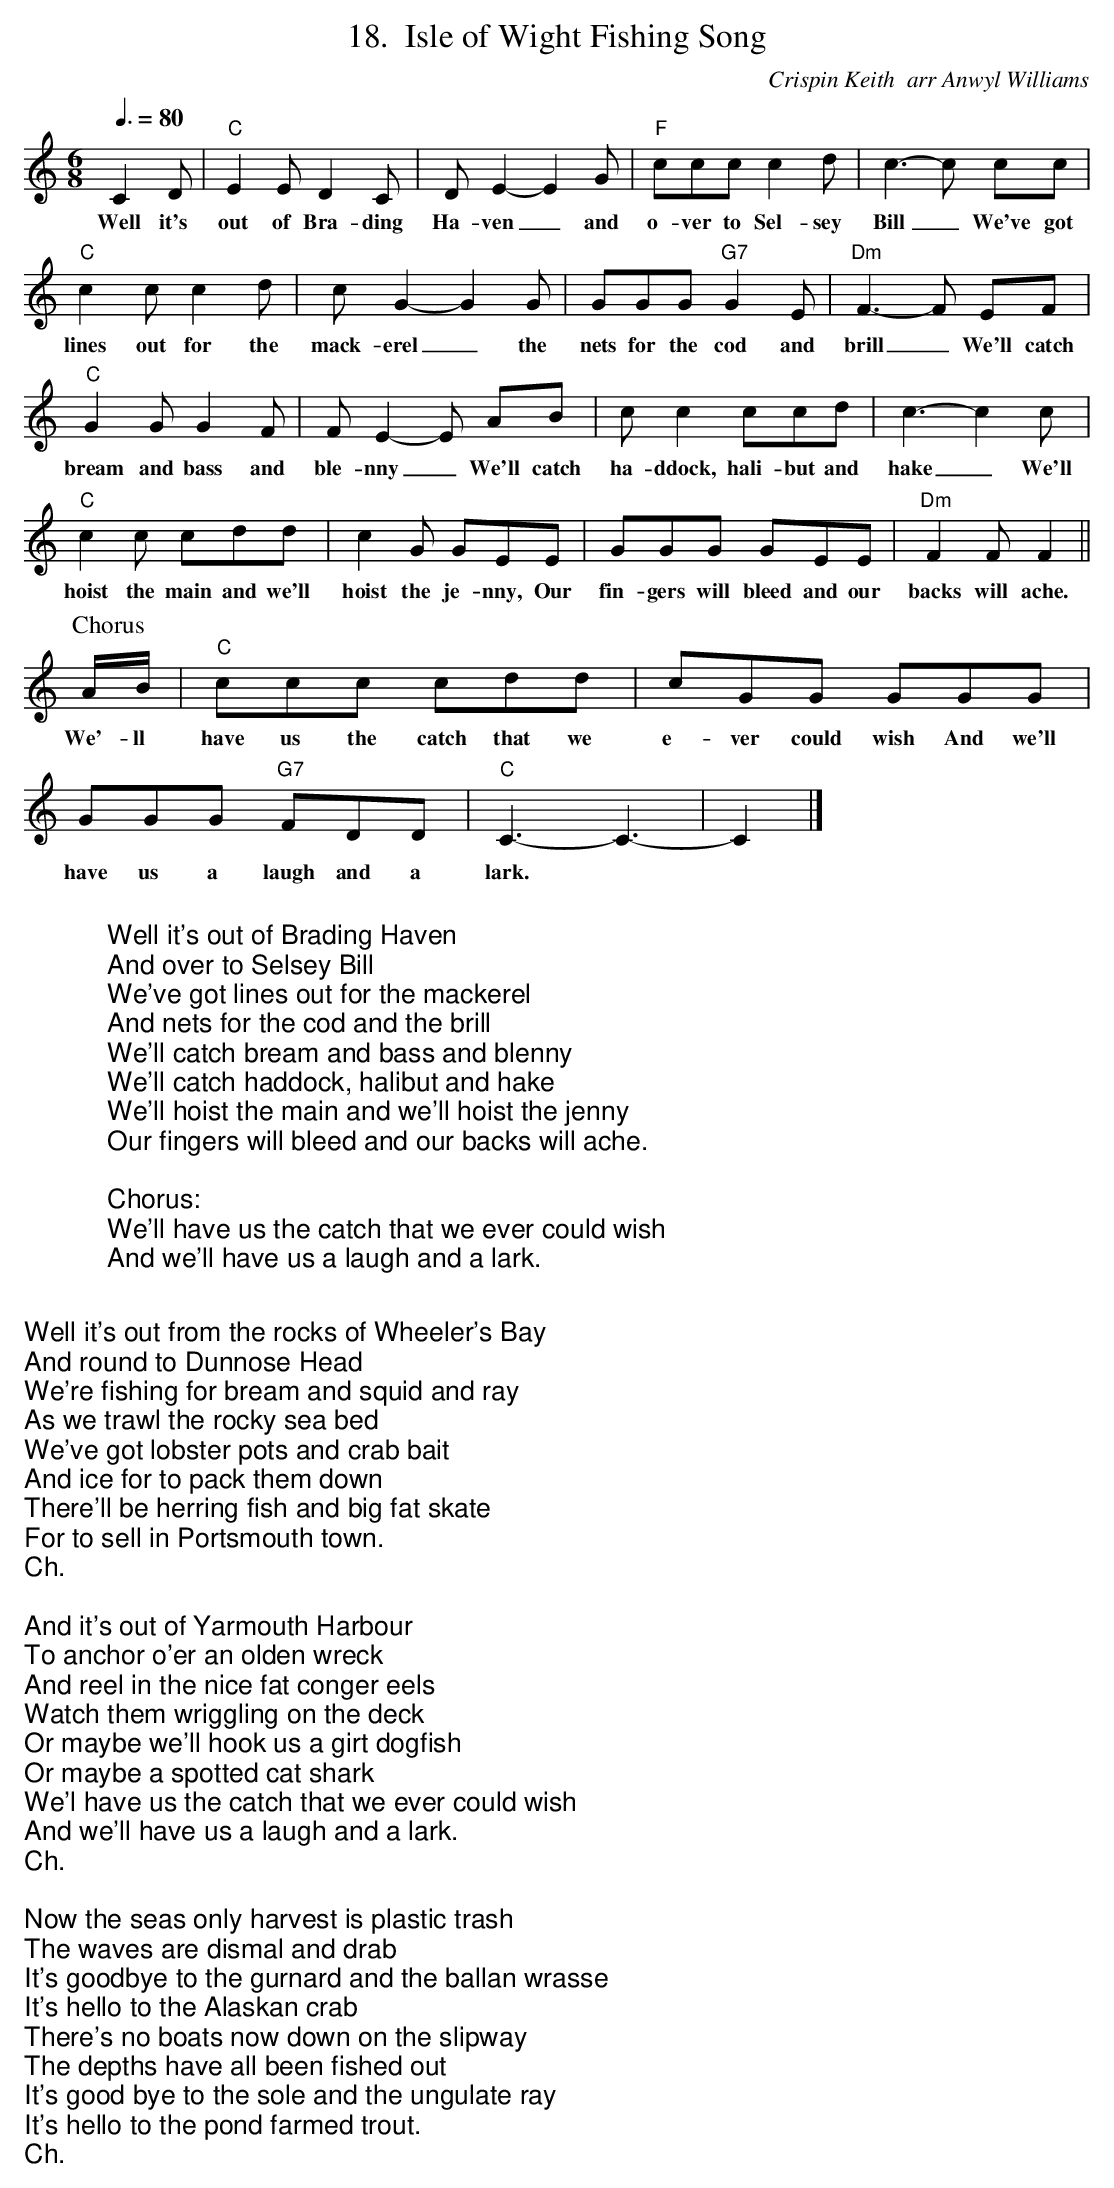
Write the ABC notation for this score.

X:1
T: Isle of Wight Fishing Song
C: Crispin Keith  arr Anwyl Williams
Q: 3/8=80
M: 6/8
K:C
C2D|"C"E2E D2C | D E2-E2 G | "F"ccc c2d | c3-c cc |
w:Well it's out of Bra-ding Ha-ven_ and o-ver to Sel-sey Bill_We've got
"C"c2cc2d | c G2-G2G| GGG "G7"G2E |  "Dm"F3-F EF |
w:lines out for the mack-erel_ the nets for the cod and brill_ We'll catch
"C"G2G G2F | FE2-E AB | cc2 ccd | c3-c2c |
w:bream and bass and ble-nny_We'll catch ha-ddock, hali-but and hake_ We'll
"C"c2c cdd | c2G GEE | GGG GEE |"Dm" F2F F2 ||
w:hoist the main and we'll hoist the je-nny, Our fin-gers will bleed and our backs will ache.
P: Chorus
A/2B/2|"C"ccc cdd | cGG GGG | GGG "G7"FDD | "C"C3- C3- | C2|]
w:We'-ll have us the catch that we e-ver could wish And we'll have us a laugh and a lark.
W:
W: Well it's out of Brading Haven
W:  And over to Selsey Bill
W:  We've got lines out for the mackerel
W:  And nets for the cod and the brill
W:  We'll catch bream and bass and blenny
W:  We'll catch haddock, halibut and hake
W:  We'll hoist the main and we'll hoist the jenny
W:  Our fingers will bleed and our backs will ache.
W:
W: Chorus:
W:  We'll have us the catch that we ever could wish
W:  And we'll have us a laugh and a lark.
W:
W:  Well it's out from the rocks of Wheeler's Bay
W: And round to Dunnose Head
W: We're fishing for bream and squid and ray
W:  As we trawl the rocky sea bed
W:  We've got lobster pots and crab bait
W:  And ice for to pack them down
W: There'll be herring fish and big fat skate
W:  For to sell in Portsmouth town.
W:  Ch.
W:
W:  And it's out of Yarmouth Harbour
W: To anchor o'er an olden wreck
W:  And reel in the nice fat conger eels
W:  Watch them wriggling on the deck
W:  Or maybe we'll hook us a girt dogfish
W:  Or maybe a spotted cat shark
W:  We'l have us the catch that we ever could wish
W:  And we'll have us a laugh and a lark.
W:  Ch.
W:
W:  Now the seas only harvest is plastic trash
W:  The waves are dismal and drab
W:  It's goodbye to the gurnard and the ballan wrasse
W:  It's hello to the Alaskan crab
W:  There's no boats now down on the slipway
W:  The depths have all been fished out
W:  It's good bye to the sole and the ungulate ray
W:  It's hello to the pond farmed trout.
W:  Ch.
W:
